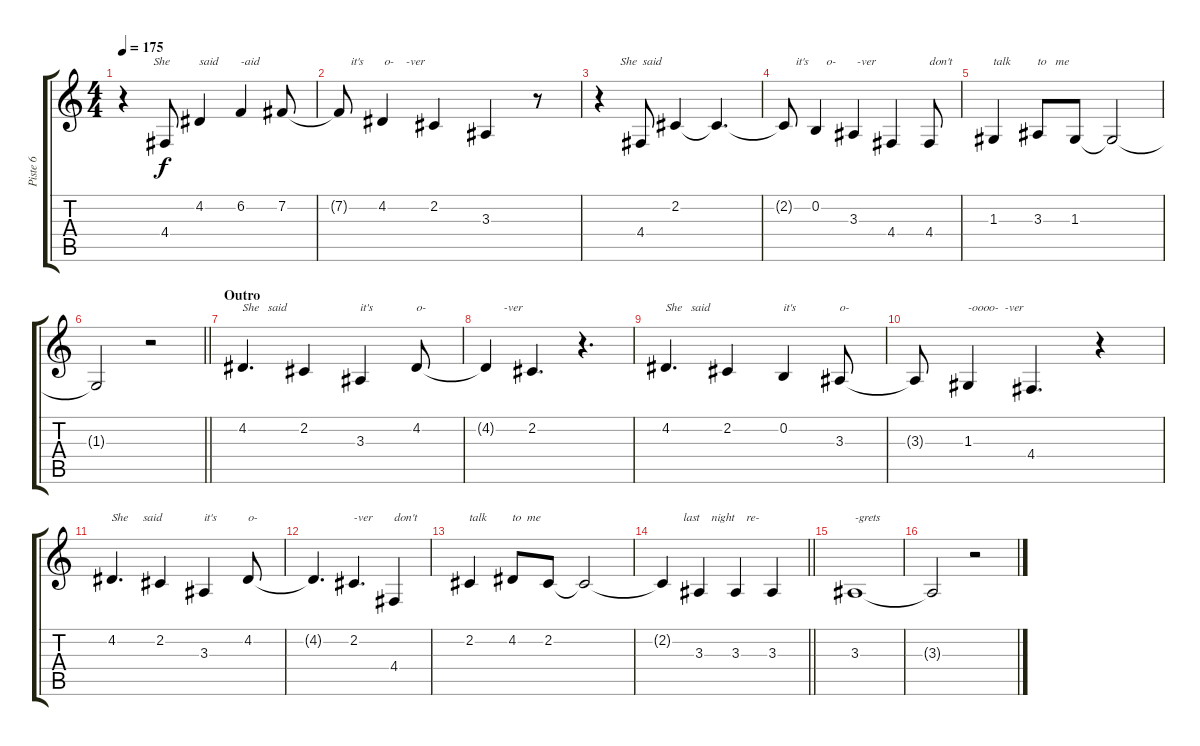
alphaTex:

\track ("Piste 6" "Piste 6") {instrument altosax}
\staff {score tabs}
\tuning (E4 B3 G3 D3 A2 E2) {hide}
\ts (4 4)
\tempo 175
\clef g2
\ks c
r.4{txt "          She " dy f} 4.4.8 4.2.4{txt "said"} 6.2.4{txt "-aid"} 7.2.8 |
7.2{t}.8{txt "    it's       o-    -ver"} 4.2.4 2.2.4 3.3.4 r.8 |
r.4{txt "       She  said"} 4.4.8 2.2.4 2.2{t}.4{d} |
2.2{t}.8{txt "    it's      o-       -ver"} 0.2.4 3.3.4 4.4.4 4.4.8{txt "don't"} |
1.3.4{txt "talk"} 3.3.8{txt "to   me"} 1.3.8 1.3{t}.2 |
\barLineRight lightlight
1.3{t}.2 r.2 |
\section ("" "Outro")
4.2.4{d txt "She   said"} 2.2.4 3.3.4{txt "it's"} 4.2.8{txt "o-"} |
4.2{t}.4{txt "      -ver"} 2.2.4{d} r.4{d} |
4.2.4{d txt "She   said"} 2.2.4 0.2.4{txt "it's"} 3.3.8{txt "o-"} |
3.3{t}.8 1.3.4{txt "-oooo-  -ver"} 4.4.4{d} r.4 |
4.2.4{d txt "She     said"} 2.2.4 3.3.4{txt "it's"} 4.2.8{txt "o-"} |
4.2{t}.4{d} 2.2.4{d txt "-ver"} 4.4.4{txt "don't"} |
2.2.4{txt "talk"} 4.2.8{txt "to  me"} 2.2.8 2.2{t}.2 |
\barLineRight lightlight
2.2{t}.4{txt "       last    night    re-"} 3.3.4 3.3.4 3.3.4 |
3.3.1{txt "-grets"} |
3.3{t}.2{volume 0} r.2
